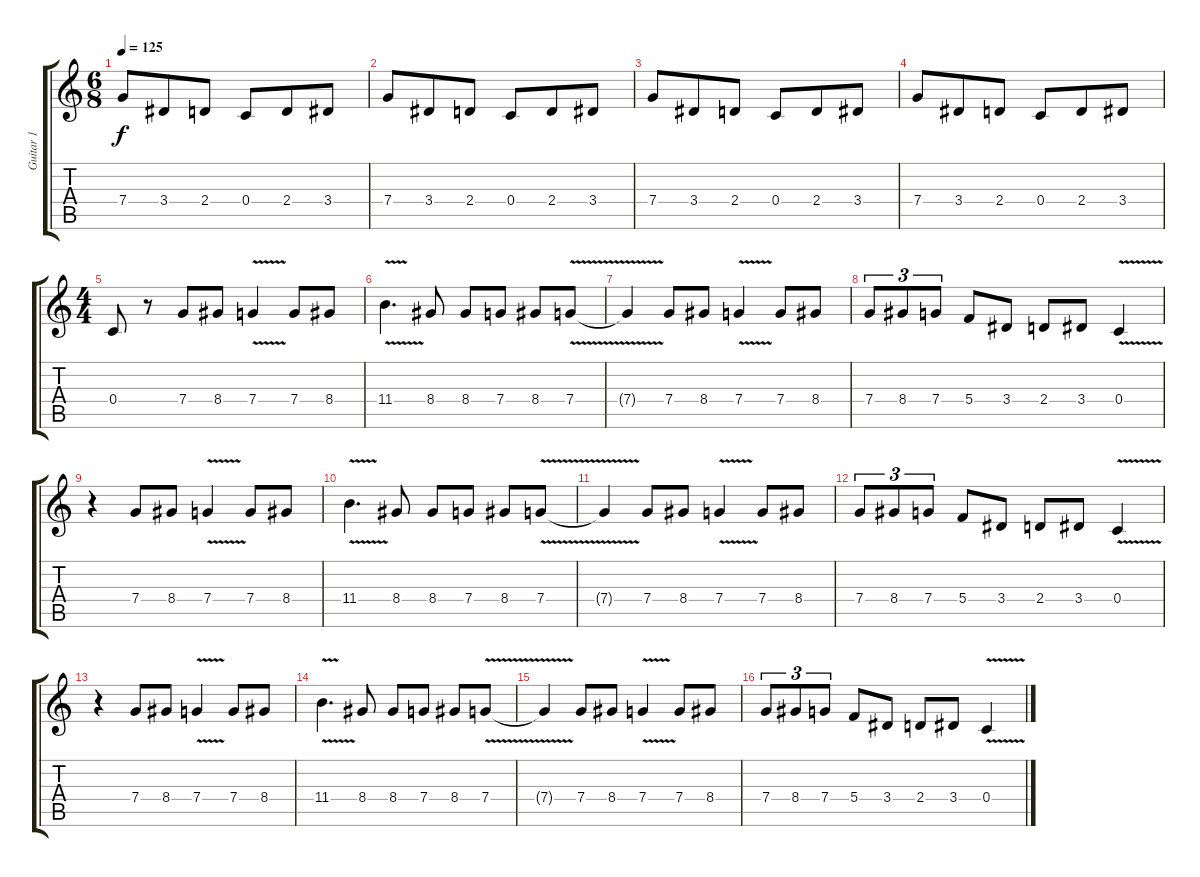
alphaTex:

\track ("Guitar 1" "Guitar 1") {instrument distortionguitar}
\staff {score tabs}
\tuning (D4 A3 F3 C3 G2 C2) {hide}
\ts (6 8)
\tempo 125
\clef g2
\ks c
7.4.8{dy f} 3.4.8 2.4.8 0.4.8 2.4.8 3.4.8 |
7.4.8 3.4.8 2.4.8 0.4.8 2.4.8 3.4.8 |
7.4.8 3.4.8 2.4.8 0.4.8 2.4.8 3.4.8 |
7.4.8 3.4.8 2.4.8 0.4.8 2.4.8 3.4.8 |
\ts (4 4)
0.4.8 r.8 7.4.8 8.4.8 7.4{v}.4 7.4.8 8.4.8 |
11.4{v}.4{d} 8.4.8 8.4.8 7.4.8 8.4.8 7.4{v}.8 |
7.4{t}.4 7.4.8 8.4.8 7.4{v}.4 7.4.8 8.4.8 |
7.4.8{tu (3 2)} 8.4.8{tu (3 2)} 7.4.8{tu (3 2)} 5.4.8 3.4.8 2.4.8 3.4.8 0.4{v}.4 |
r.4 7.4.8 8.4.8 7.4{v}.4 7.4.8 8.4.8 |
11.4{v}.4{d} 8.4.8 8.4.8 7.4.8 8.4.8 7.4{v}.8 |
7.4{t}.4 7.4.8 8.4.8 7.4{v}.4 7.4.8 8.4.8 |
7.4.8{tu (3 2)} 8.4.8{tu (3 2)} 7.4.8{tu (3 2)} 5.4.8 3.4.8 2.4.8 3.4.8 0.4{v}.4 |
r.4 7.4.8 8.4.8 7.4{v}.4 7.4.8 8.4.8 |
11.4{v}.4{d} 8.4.8 8.4.8 7.4.8 8.4.8 7.4{v}.8 |
7.4{t}.4 7.4.8 8.4.8 7.4{v}.4 7.4.8 8.4.8 |
7.4.8{tu (3 2)} 8.4.8{tu (3 2)} 7.4.8{tu (3 2)} 5.4.8 3.4.8 2.4.8 3.4.8 0.4{v}.4
